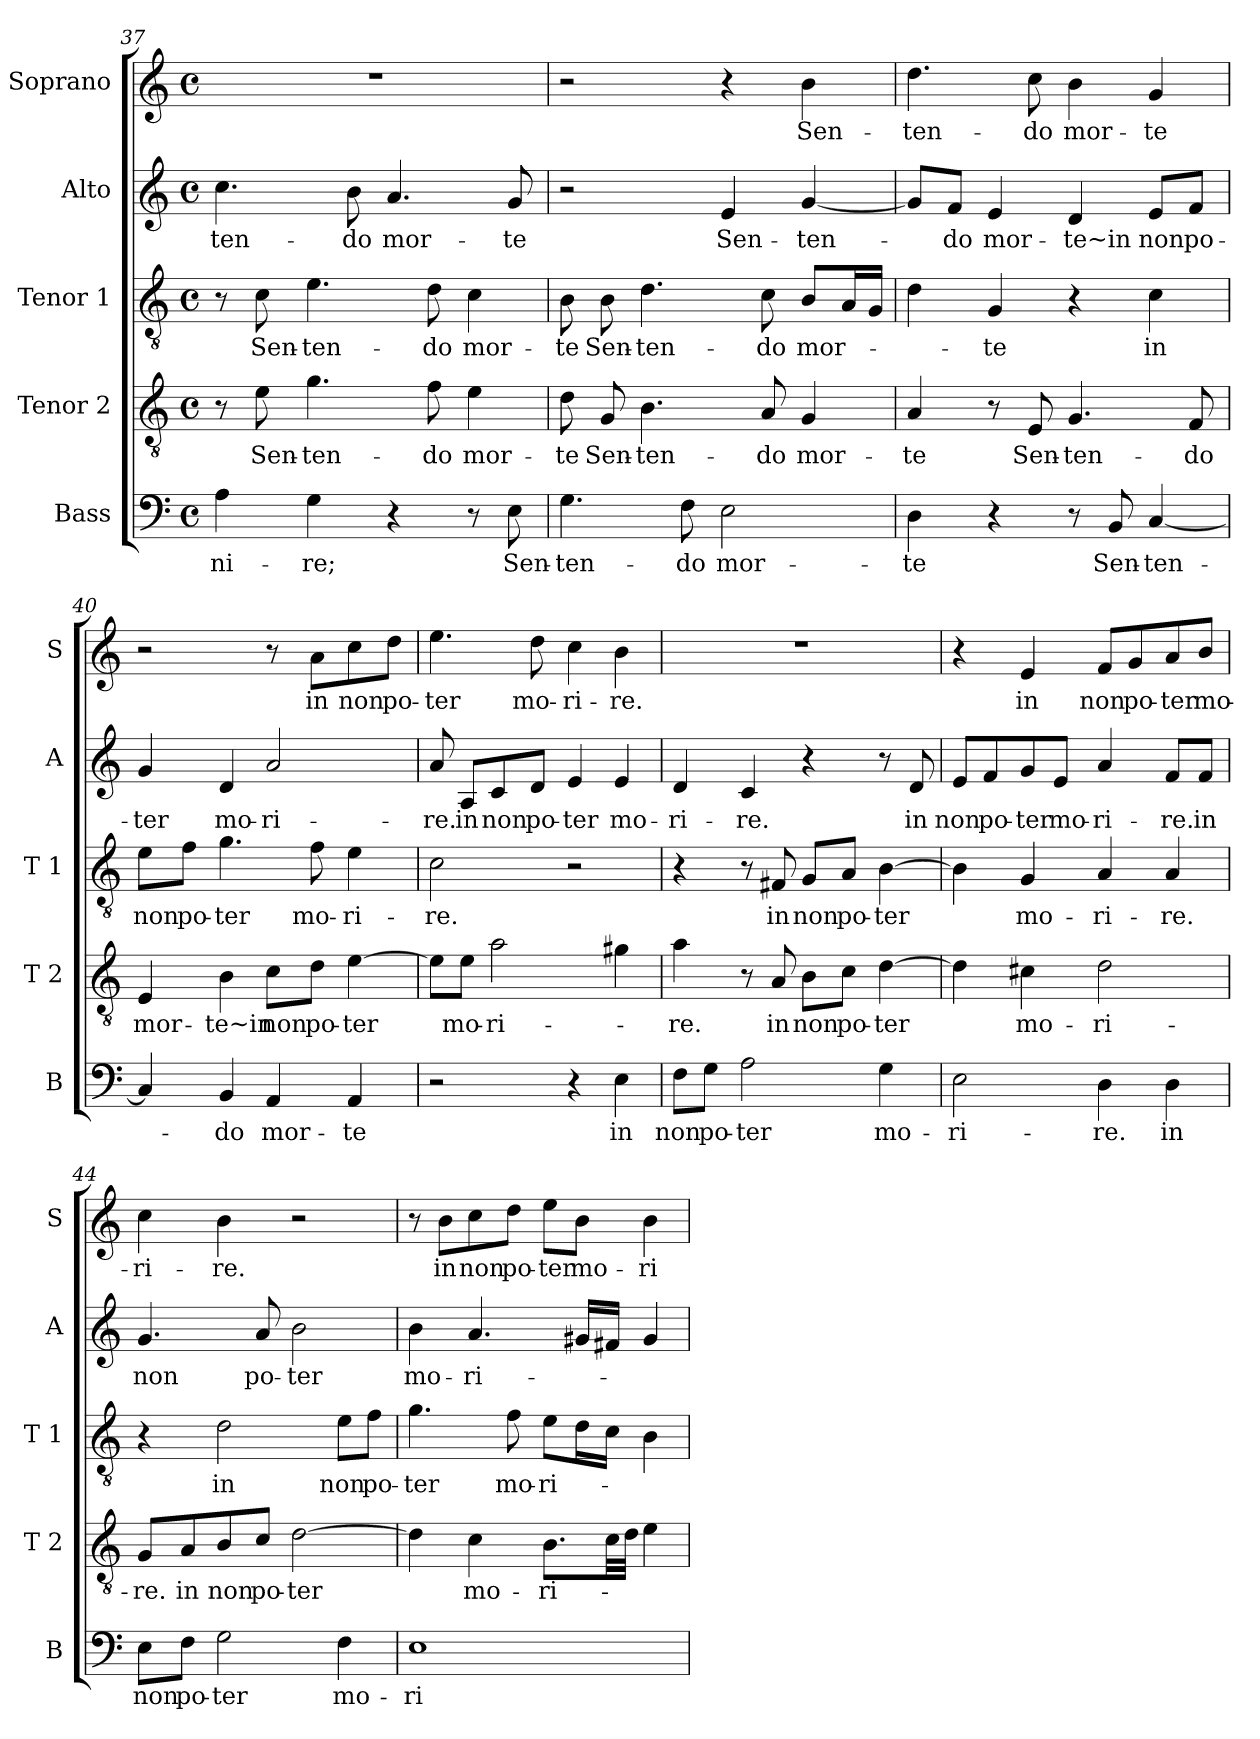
**kern	**text	**kern	**text	**kern	**text	**kern	**text	**kern	**text
*part5	*part5	*part4	*part4	*part3	*part3	*part2	*part2	*part1	*part1
*staff5	*staff5	*staff4	*staff4	*staff3	*staff3	*staff2	*staff2	*staff1	*staff1
*I"Bass	*	*I"Tenor 2	*	*I"Tenor 1	*	*I"Alto	*	*I"Soprano	*
*I'B	*	*I'T 2	*	*I'T 1	*	*I'A	*	*I'S	*
*clefF4	*	*clefGv2	*	*clefGv2	*	*clefG2	*	*clefG2	*
*k[]	*	*k[]	*	*k[]	*	*k[]	*	*k[]	*
*C:	*	*C:	*	*C:	*	*C:	*	*C:	*
*M4/4	*	*M4/4	*	*M4/4	*	*M4/4	*	*M4/4	*
*met(c)	*	*met(c)	*	*met(c)	*	*met(c)	*	*met(c)	*
=37	=37	=37	=37	=37	=37	=37	=37	=37	=37
4A\	-ni-	8r	.	8r	.	4.cc\	-ten-	1r	.
.	.	8e\	Sen-	8c\	Sen-	.	.	.	.
4G\	-re;	4.g\	-ten-	4.e\	-ten-	.	.	.	.
.	.	.	.	.	.	8b\	-do	.	.
4r	.	.	.	.	.	4.a/	mor-	.	.
.	.	8f\	-do	8d\	-do	.	.	.	.
8r	.	4e\	mor-	4c\	mor-	.	.	.	.
8E\	Sen-	.	.	.	.	8g/	-te	.	.
=38	=38	=38	=38	=38	=38	=38	=38	=38	=38
4.G\	-ten-	8d\	-te	8B\	-te	2r	.	2r	.
.	.	8G/	Sen-	8B\	Sen-	.	.	.	.
.	.	4.B\	-ten-	4.d\	-ten-	.	.	.	.
8F\	-do	.	.	.	.	.	.	.	.
2E\	mor-	.	.	.	.	4e/	Sen-	4r	.
.	.	8A/	-do	8c\	-do	.	.	.	.
.	.	4G/	mor-	8B/L	mor-	[4g/	-ten-	4b\	Sen-
.	.	.	.	16A/L	.	.	.	.	.
.	.	.	.	16G/JJ	.	.	.	.	.
!!LO:PB:g=z
=39	=39	=39	=39	=39	=39	=39	=39	=39	=39
4D\	-te	4A/	-te	4d\	.	8g/L]	.	4.dd\	-ten-
.	.	.	.	.	.	8f/J	-do	.	.
4r	.	8r	.	4G/	-te	4e/	mor-	.	.
.	.	8E/	Sen-	.	.	.	.	8cc\	-do
8r	.	4.G/	-ten-	4r	.	4d/	-te~in	4b\	mor-
8BB/	Sen-	.	.	.	.	.	.	.	.
[4C/	-ten-	.	.	4c\	in	8e/L	non	4g/	-te
.	.	8F/	-do	.	.	8f/J	po-	.	.
=40	=40	=40	=40	=40	=40	=40	=40	=40	=40
4C/]	.	4E/	mor-	8e\L	non	4g/	-ter	2r	.
.	.	.	.	8f\J	po-	.	.	.	.
4BB/	-do	4B\	-te~in	4.g\	-ter	4d/	mo-	.	.
4AA/	mor-	8c\L	non	.	.	2a/	-ri-	8r	.
.	.	8d\J	po-	8f\	mo-	.	.	8a\L	in
4AA/	-te	[4e\	-ter	4e\	-ri-	.	.	8cc\	non
.	.	.	.	.	.	.	.	8dd\J	po-
=41	=41	=41	=41	=41	=41	=41	=41	=41	=41
2r	.	8e\L]	.	2c\	-re.	8a/	-re.	4.ee\	-ter
.	.	8e\J	mo-	.	.	8A/L	in	.	.
.	.	2a\	-ri-	.	.	8c/	non	.	.
.	.	.	.	.	.	8d/J	po-	8dd\	mo-
4r	.	.	.	2r	.	4e/	-ter	4cc\	-ri-
4E\	in	4g#X\	.	.	.	4e/	mo-	4b\	-re.
!!LO:LB:g=z
=42	=42	=42	=42	=42	=42	=42	=42	=42	=42
8F\L	non	4a\	-re.	4r	.	4d/	-ri-	1r	.
8G\J	po-	.	.	.	.	.	.	.	.
2A\	-ter	8r	.	8r	.	4c/	-re.	.	.
.	.	8A/	in	8F#X/	in	.	.	.	.
.	.	8B\L	non	8G/L	non	4r	.	.	.
.	.	8c\J	po-	8A/J	po-	.	.	.	.
4G\	mo-	[4d\	-ter	[4B\	-ter	8r	.	.	.
.	.	.	.	.	.	8d/	in	.	.
=43	=43	=43	=43	=43	=43	=43	=43	=43	=43
2E\	-ri-	4d\]	.	4B\]	.	8e/L	non	4r	.
.	.	.	.	.	.	8f/	po-	.	.
.	.	4c#X\	mo-	4G/	mo-	8g/	-ter	4e/	in
.	.	.	.	.	.	8e/J	mo-	.	.
4D\	-re.	2d\	-ri-	4A/	-ri-	4a/	-ri-	8f/L	non
.	.	.	.	.	.	.	.	8g/	po-
4D\	in	.	.	4A/	-re.	8f/L	-re.	8a/	-ter
.	.	.	.	.	.	8f/J	in	8b/J	mo-
=44	=44	=44	=44	=44	=44	=44	=44	=44	=44
8E\L	non	8G/L	-re.	4r	.	4.g/	non	4cc\	-ri-
8F\J	po-	8A/	in	.	.	.	.	.	.
2G\	-ter	8B/	non	2d\	in	.	.	4b\	-re.
.	.	8c/J	po-	.	.	8a/	po-	.	.
.	.	[2d\	-ter	.	.	2b\	-ter	2r	.
4F\	mo-	.	.	8e\L	non	.	.	.	.
.	.	.	.	8f\J	po-	.	.	.	.
!!LO:PB:g=z
=45	=45	=45	=45	=45	=45	=45	=45	=45	=45
1E	-ri-	4d\]	.	4.g\	-ter	4b\	mo-	8r	.
.	.	.	.	.	.	.	.	8b\L	in
.	.	4c\	mo-	.	.	4.a/	-ri-	8cc\	non
.	.	.	.	8f\	mo-	.	.	8dd\J	po-
.	.	8.B\L	-ri-	8e\L	-ri-	.	.	8ee\L	-ter
.	.	.	.	16d\L	.	16g#X/LL	.	8b\J	mo-
.	.	32c\LL	.	16c\JJ	.	16f#X/JJ	.	.	.
.	.	32d\JJJ	.	.	.	.	.	.	.
.	.	4e\	.	4B\	.	4g#/	.	4b\	-ri-
=	=	=	=	=	=	=	=	=	=
*-	*-	*-	*-	*-	*-	*-	*-	*-	*-
